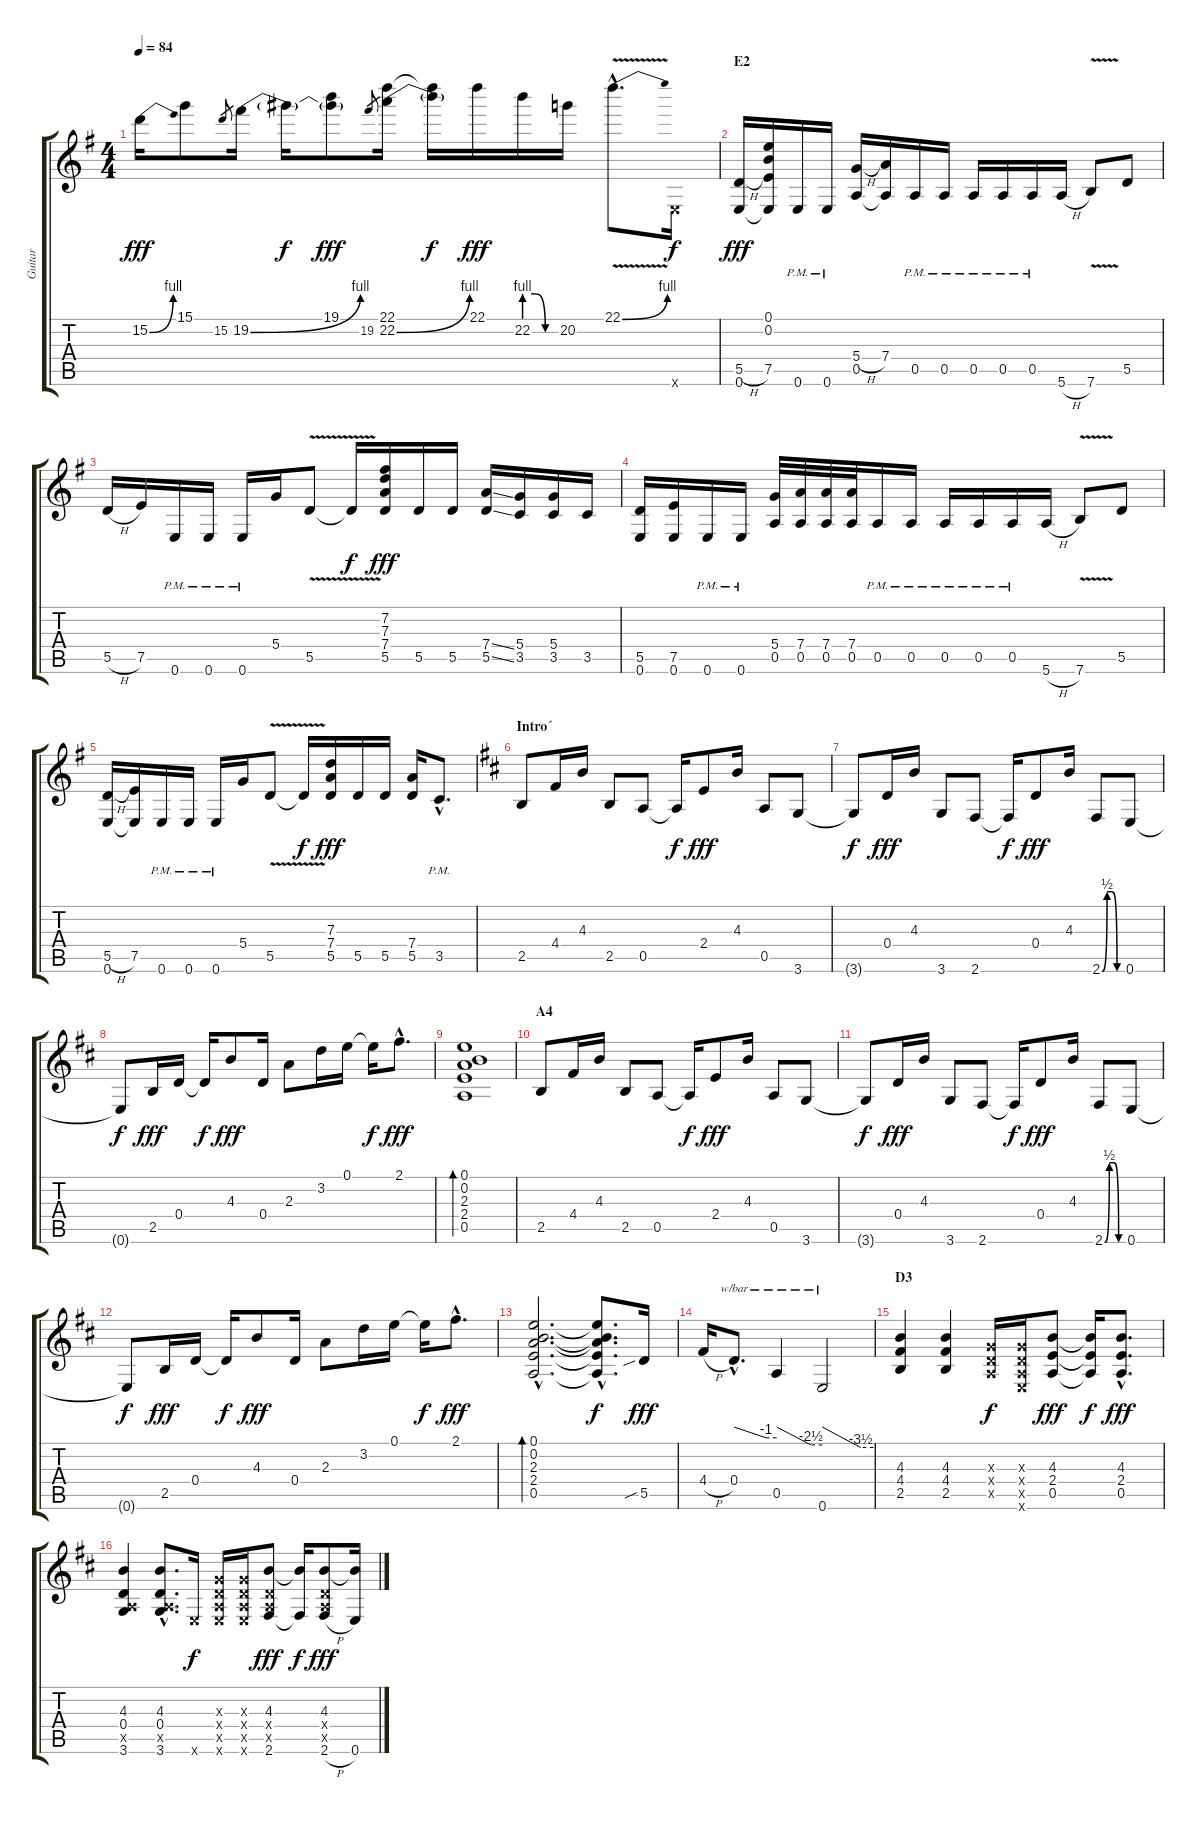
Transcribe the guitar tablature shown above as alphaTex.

\track ("Guitar" "Guitar") {instrument electricguitarclean}
\staff {score tabs}
\tuning (E4 B3 G3 D3 A2 E2) {hide}
\ts (4 4)
\tempo 84
\clef g2
\ks g
15.2{be (bend 0 0 60 4)}.16{dy fff} 15.1.8 15.2.8{gr} 19.2{be (bend 0 0 60 4)}.16 19.2{t}.16{dy f} (19.1 19.2{t}).8{dy fff} 19.2.8{gr} (22.1 22.2{be (bend 0 0 60 4)}).16 (22.1{t} 22.2{t}).16{dy f} 22.1.16{dy fff} 22.2{be (custom 0 4 20 4 40 0 60 0)}.16 20.2.16 22.1{be (bend 0 0 60 4) v hac}.8{d} 0.6{x}.16{dy f} |
\section ("" "E2")
(5.5{h} 0.6).16{dy fff} (0.1 0.2 7.5 0.6{t}).16 0.6{pm}.16 0.6{pm}.16 (5.4{h} 0.5).16 (7.4 0.5{t}).16 0.5{pm}.16 0.5{pm}.16 0.5{pm}.16 0.5{pm}.16 0.5{pm}.16 5.6{h}.16 7.6{v}.8 5.5.8 |
5.5{h}.16 7.5.16 0.6{pm}.16 0.6{pm}.16 0.6{pm}.16 5.4.16 5.5{v}.8 5.5{t}.16{dy f} (7.2 7.3 7.4 5.5).16{dy fff} 5.5.16 5.5.16 (7.4{ss} 5.5{ss}).16 (5.4 3.5).16 (5.4 3.5).16 3.5.16 |
(5.5 0.6).16 (7.5 0.6).16 0.6{pm}.16 0.6{pm}.16 (5.4 0.5).32 (7.4 0.5).32 (7.4 0.5).32 (7.4 0.5).32 0.5{pm}.16 0.5{pm}.16 0.5{pm}.16 0.5{pm}.16 0.5{pm}.16 5.6{h}.16 7.6{v}.8 5.5.8 |
(5.5{h} 0.6).16 (7.5 0.6{t}).16 0.6{pm}.16 0.6{pm}.16 0.6{pm}.16 5.4.16 5.5{v}.8 5.5{t}.16{dy f} (7.3 7.4 5.5).16{dy fff} 5.5.16 5.5.16 (7.4 5.5).16 3.5{hac pm}.8{d} |
\section ("" "Intro´")
\ks d
2.5.8{instrument electricguitarclean} 4.4.16 4.3.16 2.5.8 0.5.8 0.5{t}.16{dy f} 2.4.8{dy fff} 4.3.16 0.5.8 3.6.8 |
3.6{t}.8{dy f} 0.4.16{dy fff} 4.3.16 3.6.8 2.6.8 2.6{t}.16{dy f} 0.4.8{dy fff} 4.3.16 2.6{be (custom 0 0 15 2 30 2 45 0 60 0)}.8 0.6.8 |
0.6{t}.8{dy f} 2.5.16{dy fff} 0.4.16 0.4{t}.16{dy f} 4.3.8{dy fff} 0.4.16 2.3.8 3.2.16 0.1.16 0.1{t}.16{dy f} 2.1{hac}.8{d dy fff} |
(0.1 0.2 2.3 2.4 0.5).1{bd 240} |
\section ("" "A4")
2.5.8 4.4.16 4.3.16 2.5.8 0.5.8 0.5{t}.16{dy f} 2.4.8{dy fff} 4.3.16 0.5.8 3.6.8 |
3.6{t}.8{dy f} 0.4.16{dy fff} 4.3.16 3.6.8 2.6.8 2.6{t}.16{dy f} 0.4.8{dy fff} 4.3.16 2.6{be (custom 0 0 15 2 30 2 45 0 60 0)}.8 0.6.8 |
0.6{t}.8{dy f} 2.5.16{dy fff} 0.4.16 0.4{t}.16{dy f} 4.3.8{dy fff} 0.4.16 2.3.8 3.2.16 0.1.16 0.1{t}.16{dy f} 2.1{hac}.8{d dy fff} |
(0.1{hac} 0.2{hac} 2.3{hac} 2.4{hac} 0.5{hac}).2{d bd 240} (0.1{hac t} 0.2{hac t} 2.3{hac t} 2.4{hac t} 0.5{hac t}).8{d dy f instrument distortionguitar} 5.5{sib}.16{dy fff} |
4.4{h}.16 0.4{hac}.8{d tbe (custom default 0 0 45 -4 60 -4)} 0.5.4{tbe (custom default 0 0 45 -10 60 -10)} 0.6.2{tbe (custom default 0 0 45 -14 60 -14)} |
\section ("" "D3")
(4.3 4.4 2.5).4 (4.3 4.4 2.5).4 (0.3{x} 0.4{x} 0.5{x}).16{dy f} (0.3{x} 0.4{x} 0.5{x} 0.6{x}).16 (4.3 2.4 0.5).8{dy fff} (4.3{t} 2.4{t} 0.5{t}).16{dy f} (4.3{hac} 2.4{hac} 0.5{hac}).8{d dy fff} |
(4.3 0.4 0.5{x} 3.6).4 (4.3{hac} 0.4{hac} 0.5{hac x} 3.6{hac}).8{d} 0.6{x}.16{dy f} (0.3{x} 0.4{x} 0.5{x} 0.6{x}).16 (0.3{x} 0.4{x} 0.5{x} 0.6{x}).16 (4.3 0.4{x} 0.5{x} 2.6).8{dy fff} (4.3{t} 2.6{t}).16{dy f} (4.3 0.4{x} 0.5{x} 2.6{h}).8{dy fff} (4.3{t} 0.6).16
